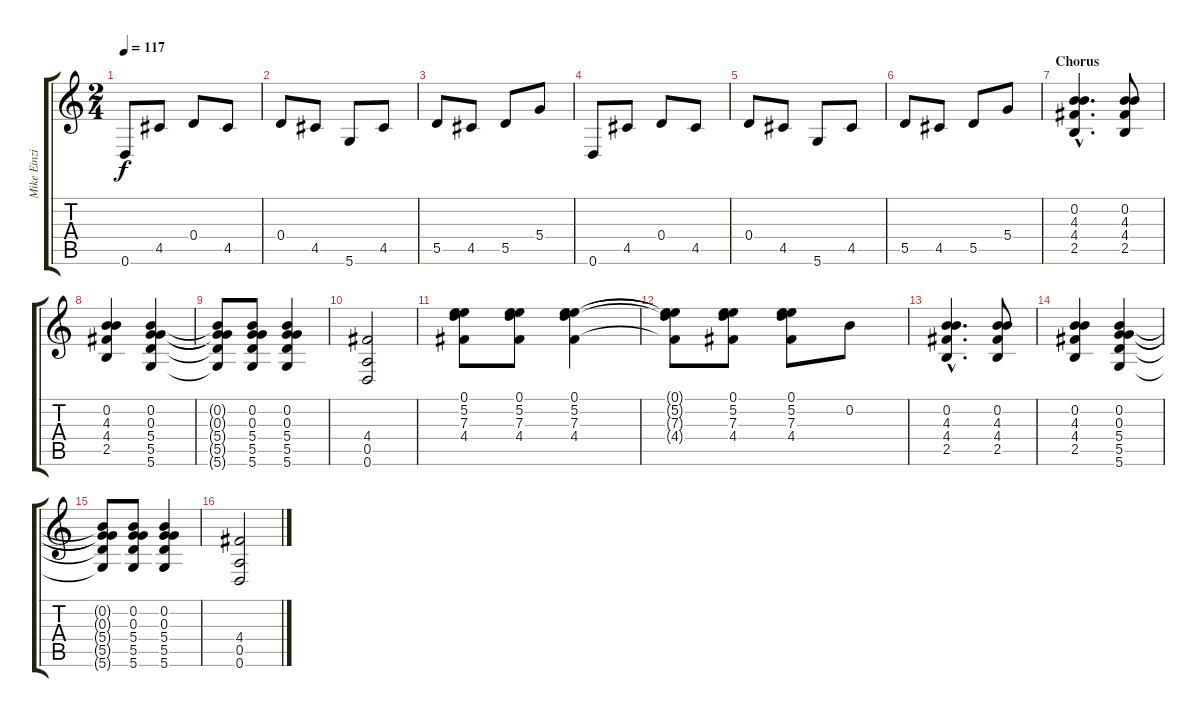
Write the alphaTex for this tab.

\track ("Mike Einziger-guitar" "Mike Einzi") {instrument acousticguitarsteel}
\staff {score tabs}
\tuning (E4 B3 G3 D3 A2 D2) {hide}
\ts (2 4)
\tempo 117
\clef g2
\ks c
0.6.8{dy f} 4.5.8 0.4.8 4.5.8 |
0.4.8 4.5.8 5.6.8 4.5.8 |
5.5.8 4.5.8 5.5.8 5.4.8 |
0.6.8 4.5.8 0.4.8 4.5.8 |
0.4.8 4.5.8 5.6.8 4.5.8 |
5.5.8 4.5.8 5.5.8 5.4.8 |
\section ("" "Chorus")
(0.2{hac} 4.3{hac} 4.4{hac} 2.5{hac}).4{d instrument acousticguitarsteel} (0.2 4.3 4.4 2.5).8 |
(0.2 4.3 4.4 2.5).4 (0.2 0.3 5.4 5.5 5.6).4 |
(0.2{t} 0.3{t} 5.4{t} 5.5{t} 5.6{t}).8 (0.2 0.3 5.4 5.5 5.6).8 (0.2 0.3 5.4 5.5 5.6).4 |
(4.4 0.5 0.6).2 |
(0.1 5.2 7.3 4.4).8 (0.1 5.2 7.3 4.4).8 (0.1 5.2 7.3 4.4).4 |
(0.1{t} 5.2{t} 7.3{t} 4.4{t}).8 (0.1 5.2 7.3 4.4).8 (0.1 5.2 7.3 4.4).8 0.2.8 |
(0.2{hac} 4.3{hac} 4.4{hac} 2.5{hac}).4{d} (0.2 4.3 4.4 2.5).8 |
(0.2 4.3 4.4 2.5).4 (0.2 0.3 5.4 5.5 5.6).4 |
(0.2{t} 0.3{t} 5.4{t} 5.5{t} 5.6{t}).8 (0.2 0.3 5.4 5.5 5.6).8 (0.2 0.3 5.4 5.5 5.6).4 |
(4.4 0.5 0.6).2
